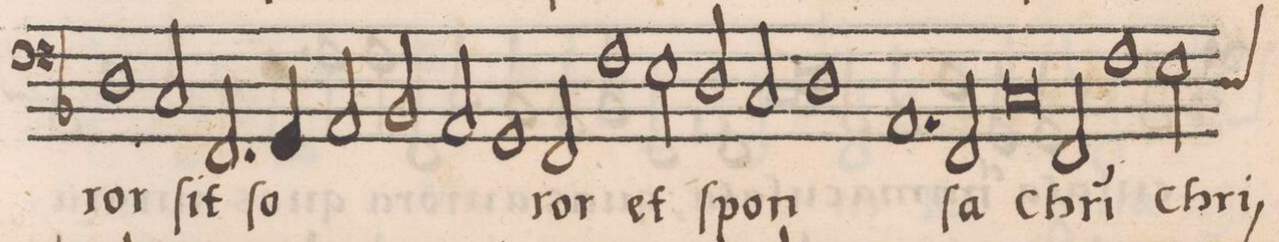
**kern	**text
*I"BASSVS	*
*clefF4	*
*k[b-]	*
*met(C)	*
*M2/1	*
1D	-ror
=34-	=34-
2C/	.
2.FF/	ſit
4GG/	ſo-
2AA/	.
=35-	=35-
2BB-/	.
2AA/	.
1GG	.
=36-	=36-
2FF/	-ror
1F	et
2E\	.
=37-	=37-
2D/	ſpon-
2C/	.
1D	.
=38-	=38-
1.AA	.
2FF/	-ſa
=39-	=39-
0C	Chri-
=40-	=40-
2FF/	-(st)i
1F	.
*custos:D	*
2E\	Chri-
=41-	=41-
*-	*-
